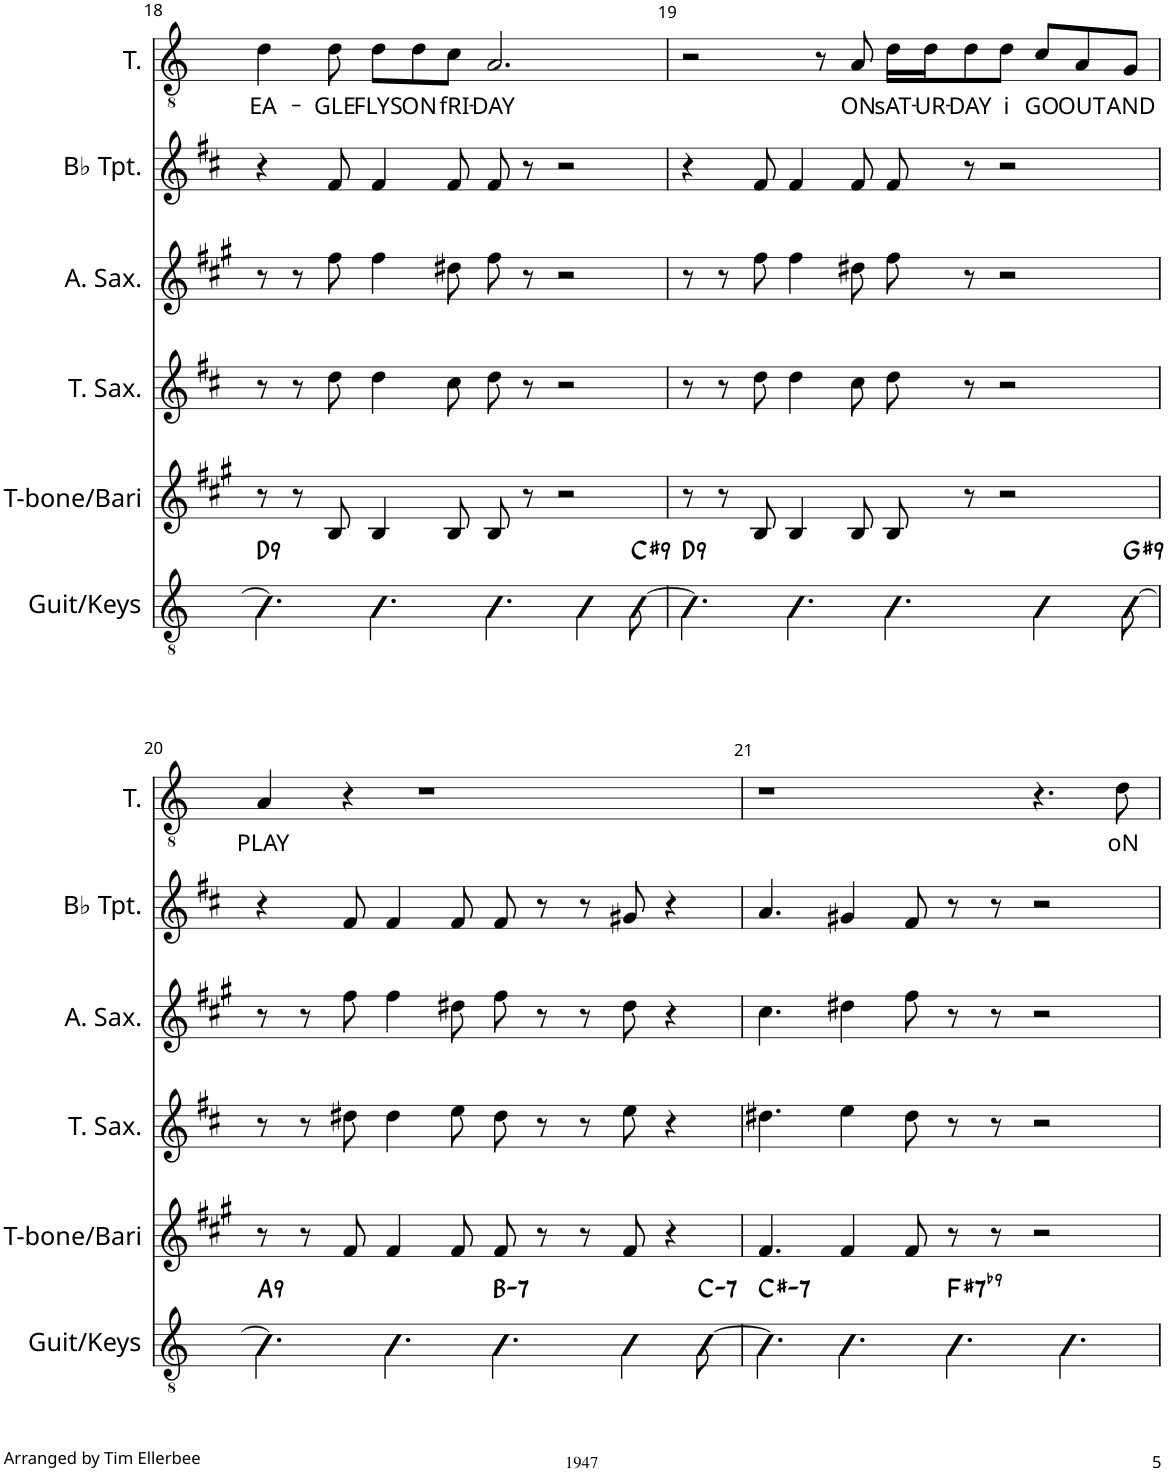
**kern	**harte	**kern	**kern	**kern	**kern	**kern	**text
*part6	*part6	*part5	*part4	*part3	*part2	*part1	*part1
*staff6	*	*staff5	*staff4	*staff3	*staff2	*staff1	*staff1
*I"Guit/Keys	*	*I"T-bone/Bari	*I"Tenor Saxophone	*I"Alto Saxophone	*I"Bb Trumpet	*I"Tenor	*
*I'Guit/Keys	*	*I'T-bone/Bari	*I'T. Sax.	*I'A. Sax.	*I'Bb Tpt.	*I'T.	*
!!LO:PB:g=z
*clefGv2	*	*clefG2	*clefG2	*clefG2	*clefG2	*clefGv2	*
*	*	*Trd12c21	*Trd8c14	*Trd5c9	*Trd1c2	*Trd1c2	*
*k[]	*	*k[f#c#g#]	*k[f#c#]	*k[f#c#g#]	*k[f#c#]	*k[]	*
*M12/8	*	*M12/8	*M12/8	*M12/8	*M12/8	*M12/8	*
=18	=18	=18	=18	=18	=18	=18	=18
!	!LO:H:kt=9	!	!	!	!	!	!LO:LY:b
4.B\]	D:9	8r	8r	8r	4r	4d\	EA-
.	.	8r	8r	8r	.	.	.
!	!	!	!	!	!	!	!LO:LY:b
.	.	8B/	8dd\	8ff#\	8f#/	8d\	-GLE
!	!	!	!	!	!	!	!LO:LY:b
4.B\	.	4B/	4dd\	4ff#\	4f#/	8d\L	FLYS
!	!	!	!	!	!	!	!LO:LY:b
.	.	.	.	.	.	8d\	ON
!	!	!	!	!	!	!	!LO:LY:b
.	.	8B/	8cc#\	8dd#X\	8f#/	8c\J	fRI-
!	!	!	!	!	!	!	!LO:LY:b
4.B\	.	8B/	8dd\	8ff#\	8f#/	2.A/	-DAY
.	.	8r	8r	8r	8r	.	.
.	.	2r	2r	2r	2r	.	.
4B\	.	.	.	.	.	.	.
!	!LO:H:kt=9	!	!	!	!	!	!
[8B\	C#:9	.	.	.	.	.	.
=19	=19	=19	=19	=19	=19	=19	=19
!	!LO:H:kt=9	!	!	!	!	!	!
4.B\]	D:9	8r	8r	8r	4r	2r	.
.	.	8r	8r	8r	.	.	.
.	.	8B/	8dd\	8ff#\	8f#/	.	.
4.B\	.	4B/	4dd\	4ff#\	4f#/	.	.
.	.	.	.	.	.	8r	.
!	!	!	!	!	!	!	!LO:LY:b
.	.	8B/	8cc#\	8dd#X\	8f#/	8A/	ON
!	!	!	!	!	!	!	!LO:LY:b
4.B\	.	8B/	8dd\	8ff#\	8f#/	16d\LL	sAT-
!	!	!	!	!	!	!	!LO:LY:b
.	.	.	.	.	.	16d\J	-UR-
!	!	!	!	!	!	!	!LO:LY:b
.	.	8r	8r	8r	8r	8d\	-DAY
!	!	!	!	!	!	!	!LO:LY:b
.	.	2r	2r	2r	2r	8d\J	i
!	!	!	!	!	!	!	!LO:LY:b
4B\	.	.	.	.	.	8c/L	GO
!	!	!	!	!	!	!	!LO:LY:b
.	.	.	.	.	.	8A/	OUT
!	!LO:H:kt=9	!	!	!	!	!	!LO:LY:b
[8Bn\	G#:9	.	.	.	.	8G/J	AND
!!LO:LB:g=z
=20	=20	=20	=20	=20	=20	=20	=20
!	!LO:H:kt=9	!	!	!	!	!	!LO:LY:b
4.B\]	A:9	8r	8r	8r	4r	4A/	PLAY
.	.	8r	8r	8r	.	.	.
.	.	8f#/	8dd#X\	8ff#\	8f#/	4r	.
4.B\	.	4f#/	4dd#\	4ff#\	4f#/	.	.
.	.	.	.	.	.	1r	.
.	.	8f#/	8ee\	8dd#X\	8f#/	.	.
!	!LO:H:kt=7	!	!	!	!	!	!
4.B\	B:min7	8f#/	8dd#\	8ff#\	8f#/	.	.
.	.	8r	8r	8r	8r	.	.
.	.	8r	8r	8r	8r	.	.
4B\	.	8f#/	8ee\	8dd#\	8g#X/	.	.
.	.	4r	4r	4r	4r	.	.
!	!LO:H:kt=7	!	!	!	!	!	!
[8Bn\	C:min7	.	.	.	.	.	.
=21	=21	=21	=21	=21	=21	=21	=21
!	!LO:H:kt=7	!	!	!	!	!	!
4.B\]	C#:min7	4.f#/	4.dd#X\	4.cc#\	4.a/	1r	.
4.B\	.	4f#/	4ee\	4dd#X\	4g#X/	.	.
.	.	8f#/	8dd#\	8ff#\	8f#/	.	.
!	!LO:H:kt=7	!	!	!	!	!	!
4.B\	F#:7(b9)	8r	8r	8r	8r	.	.
.	.	8r	8r	8r	8r	.	.
.	.	2r	2r	2r	2r	4.r	.
4.B\	.	.	.	.	.	.	.
!	!	!	!	!	!	!	!LO:LY:b
.	.	.	.	.	.	8d\	oN
=	=	=	=	=	=	=	=
*-	*-	*-	*-	*-	*-	*-	*-
